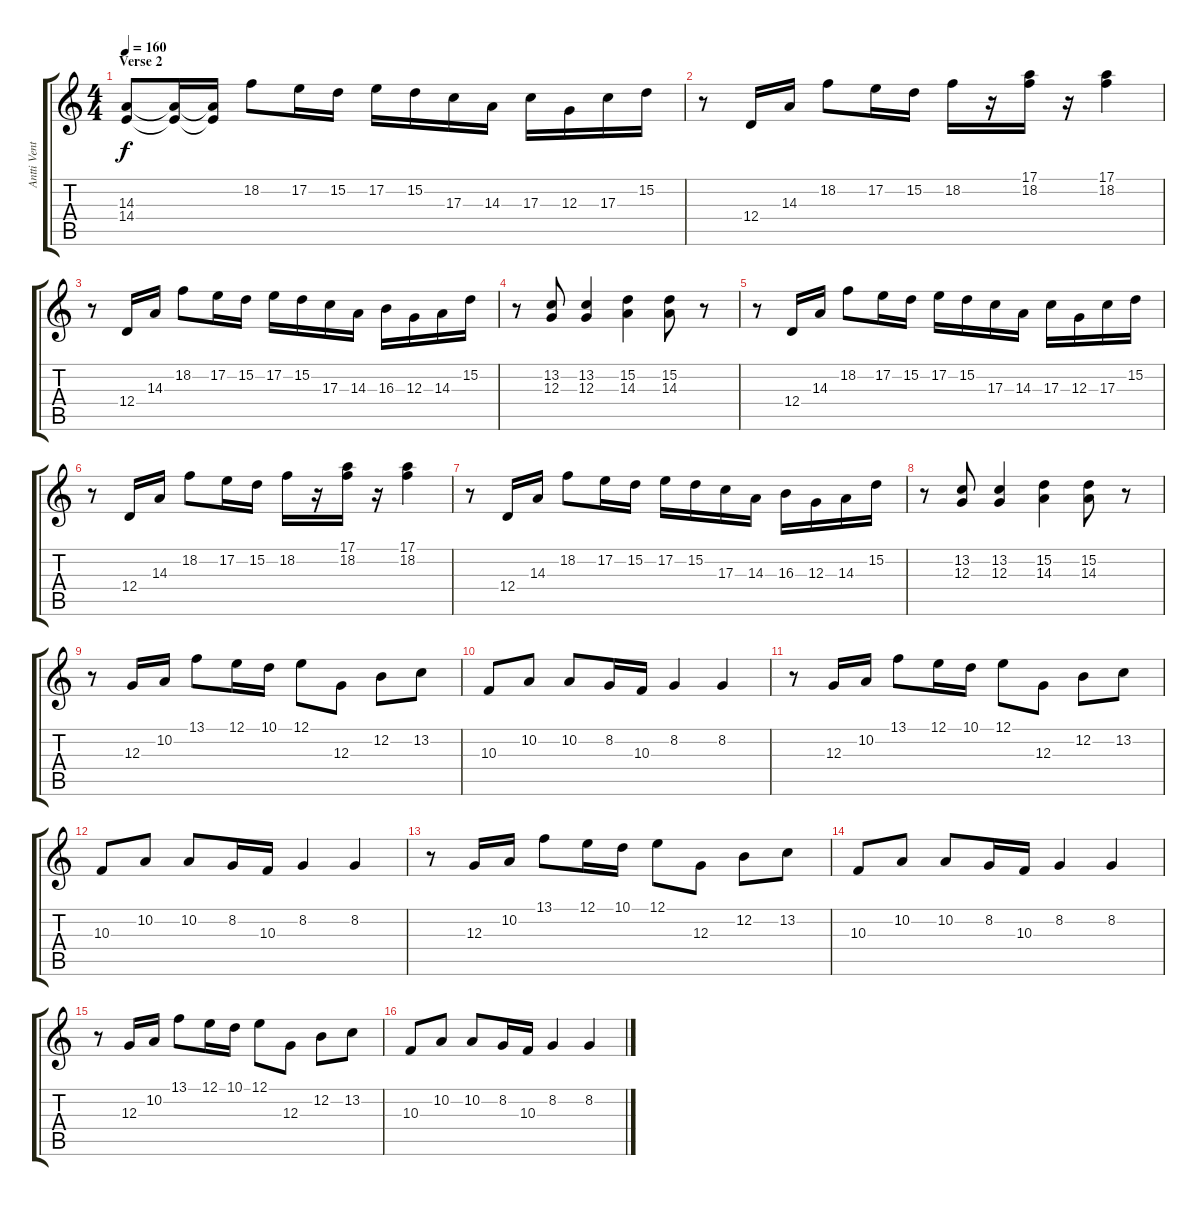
\track ("Antti Ventola" "Antti Vent") {instrument accordion}
\staff {score tabs}
\tuning (E4 B3 G3 D3 A2 E2) {hide}
\ts (4 4)
\section ("" "Verse 2")
\tempo 160
\clef g2
\ks c
(14.3 14.4).8{dy f volume 16} (14.3{t} 14.4{t}).16 (14.3{t} 14.4{t}).16 18.2.8 17.2.16 15.2.16 17.2.16 15.2.16 17.3.16 14.3.16 17.3.16 12.3.16 17.3.16 15.2.16 |
r.8 12.4.16 14.3.16 18.2.8 17.2.16 15.2.16 18.2.16 r.16 (17.1 18.2).16 r.16 (17.1 18.2).4 |
r.8 12.4.16 14.3.16 18.2.8 17.2.16 15.2.16 17.2.16 15.2.16 17.3.16 14.3.16 16.3.16 12.3.16 14.3.16 15.2.16 |
r.8 (13.2 12.3).8 (13.2 12.3).4 (15.2 14.3).4 (15.2 14.3).8 r.8 |
r.8 12.4.16 14.3.16 18.2.8 17.2.16 15.2.16 17.2.16 15.2.16 17.3.16 14.3.16 17.3.16 12.3.16 17.3.16 15.2.16 |
r.8 12.4.16 14.3.16 18.2.8 17.2.16 15.2.16 18.2.16 r.16 (17.1 18.2).16 r.16 (17.1 18.2).4 |
r.8 12.4.16 14.3.16 18.2.8 17.2.16 15.2.16 17.2.16 15.2.16 17.3.16 14.3.16 16.3.16 12.3.16 14.3.16 15.2.16 |
r.8 (13.2 12.3).8 (13.2 12.3).4 (15.2 14.3).4 (15.2 14.3).8 r.8 |
r.8 12.3.16 10.2.16 13.1.8 12.1.16 10.1.16 12.1.8 12.3.8 12.2.8 13.2.8 |
10.3.8 10.2.8 10.2.8 8.2.16 10.3.16 8.2.4 8.2.4 |
r.8 12.3.16 10.2.16 13.1.8 12.1.16 10.1.16 12.1.8 12.3.8 12.2.8 13.2.8 |
10.3.8 10.2.8 10.2.8 8.2.16 10.3.16 8.2.4 8.2.4 |
r.8 12.3.16 10.2.16 13.1.8 12.1.16 10.1.16 12.1.8 12.3.8 12.2.8 13.2.8 |
10.3.8 10.2.8 10.2.8 8.2.16 10.3.16 8.2.4 8.2.4 |
r.8 12.3.16 10.2.16 13.1.8 12.1.16 10.1.16 12.1.8 12.3.8 12.2.8 13.2.8 |
10.3.8 10.2.8 10.2.8 8.2.16 10.3.16 8.2.4 8.2.4
